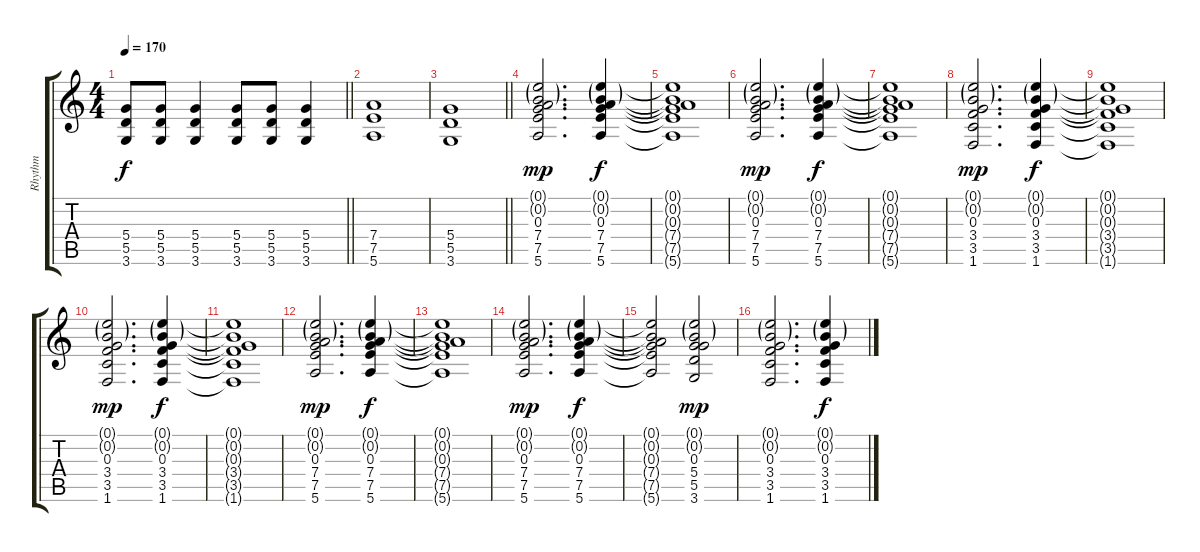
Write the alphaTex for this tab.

\track ("Rhythm" "Rhythm") {instrument overdrivenguitar}
\staff {score tabs}
\tuning (E4 B3 G3 D3 A2 E2) {hide}
\ts (4 4)
\tempo 170
\clef g2
\barLineRight lightlight
\ks c
(5.4{t} 5.5{t} 3.6{t}).8{dy f} (5.4 5.5 3.6).8 (5.4 5.5 3.6).4 (5.4 5.5 3.6).8 (5.4 5.5 3.6).8 (5.4 5.5 3.6).4 |
(7.4 7.5 5.6).1 |
\barLineRight lightlight
(5.4 5.5 3.6).1 |
(0.1{g} 0.2{g} 0.3 7.4 7.5 5.6).2{d dy mp} (0.1{g} 0.2{g} 0.3 7.4 7.5 5.6).4{dy f} |
(0.1{t} 0.2{t} 0.3{t} 7.4{t} 7.5{t} 5.6{t}).1 |
(0.1{g} 0.2{g} 0.3 7.4 7.5 5.6).2{d dy mp} (0.1{g} 0.2{g} 0.3 7.4 7.5 5.6).4{dy f} |
(0.1{t} 0.2{t} 0.3{t} 7.4{t} 7.5{t} 5.6{t}).1 |
(0.1{g} 0.2{g} 0.3 3.4 3.5 1.6).2{d dy mp} (0.1{g} 0.2{g} 0.3 3.4 3.5 1.6).4{dy f} |
(0.1{t} 0.2{t} 0.3{t} 3.4{t} 3.5{t} 1.6{t}).1 |
(0.1{g} 0.2{g} 0.3 3.4 3.5 1.6).2{d dy mp} (0.1{g} 0.2{g} 0.3 3.4 3.5 1.6).4{dy f} |
(0.1{t} 0.2{t} 0.3{t} 3.4{t} 3.5{t} 1.6{t}).1 |
(0.1{g} 0.2{g} 0.3 7.4 7.5 5.6).2{d dy mp} (0.1{g} 0.2{g} 0.3 7.4 7.5 5.6).4{dy f} |
(0.1{t} 0.2{t} 0.3{t} 7.4{t} 7.5{t} 5.6{t}).1 |
(0.1{g} 0.2{g} 0.3 7.4 7.5 5.6).2{d dy mp} (0.1{g} 0.2{g} 0.3 7.4 7.5 5.6).4{dy f} |
(0.1{t} 0.2{t} 0.3{t} 7.4{t} 7.5{t} 5.6{t}).2 (0.1{g} 0.2{g} 0.3 5.4 5.5 3.6).2{dy mp} |
(0.1{g} 0.2{g} 0.3 3.4 3.5 1.6).2{d} (0.1{g} 0.2{g} 0.3 3.4 3.5 1.6).4{dy f}
